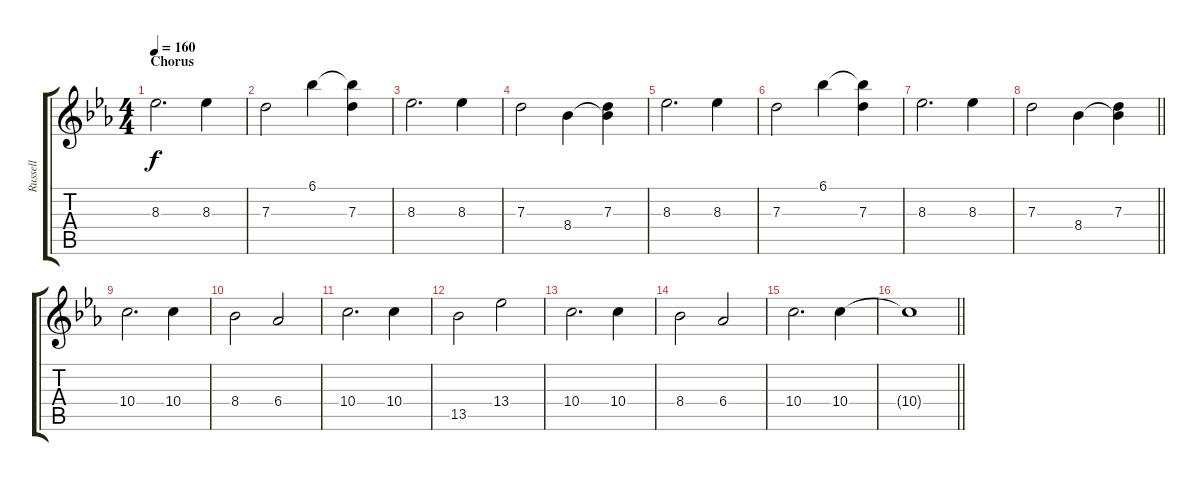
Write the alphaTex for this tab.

\track ("Russell" "Russell") {instrument electricguitarclean}
\staff {score tabs}
\tuning (E4 B3 G3 D3 A2 E2) {hide}
\ts (4 4)
\section ("" "Chorus")
\tempo 160
\clef g2
\ks cminor
8.3.2{d dy f} 8.3.4 |
7.3.2 6.1.4 (6.1{t} 7.3).4 |
8.3.2{d} 8.3.4 |
7.3.2 8.4.4 (7.3 8.4{t}).4 |
8.3.2{d} 8.3.4 |
7.3.2 6.1.4 (6.1{t} 7.3).4 |
8.3.2{d} 8.3.4 |
\barLineRight lightlight
7.3.2 8.4.4 (7.3 8.4{t}).4 |
10.4.2{d} 10.4.4 |
8.4.2 6.4.2 |
10.4.2{d} 10.4.4 |
13.5.2 13.4.2 |
10.4.2{d} 10.4.4 |
8.4.2 6.4.2 |
10.4.2{d} 10.4.4 |
\barLineRight lightlight
10.4{t}.1
